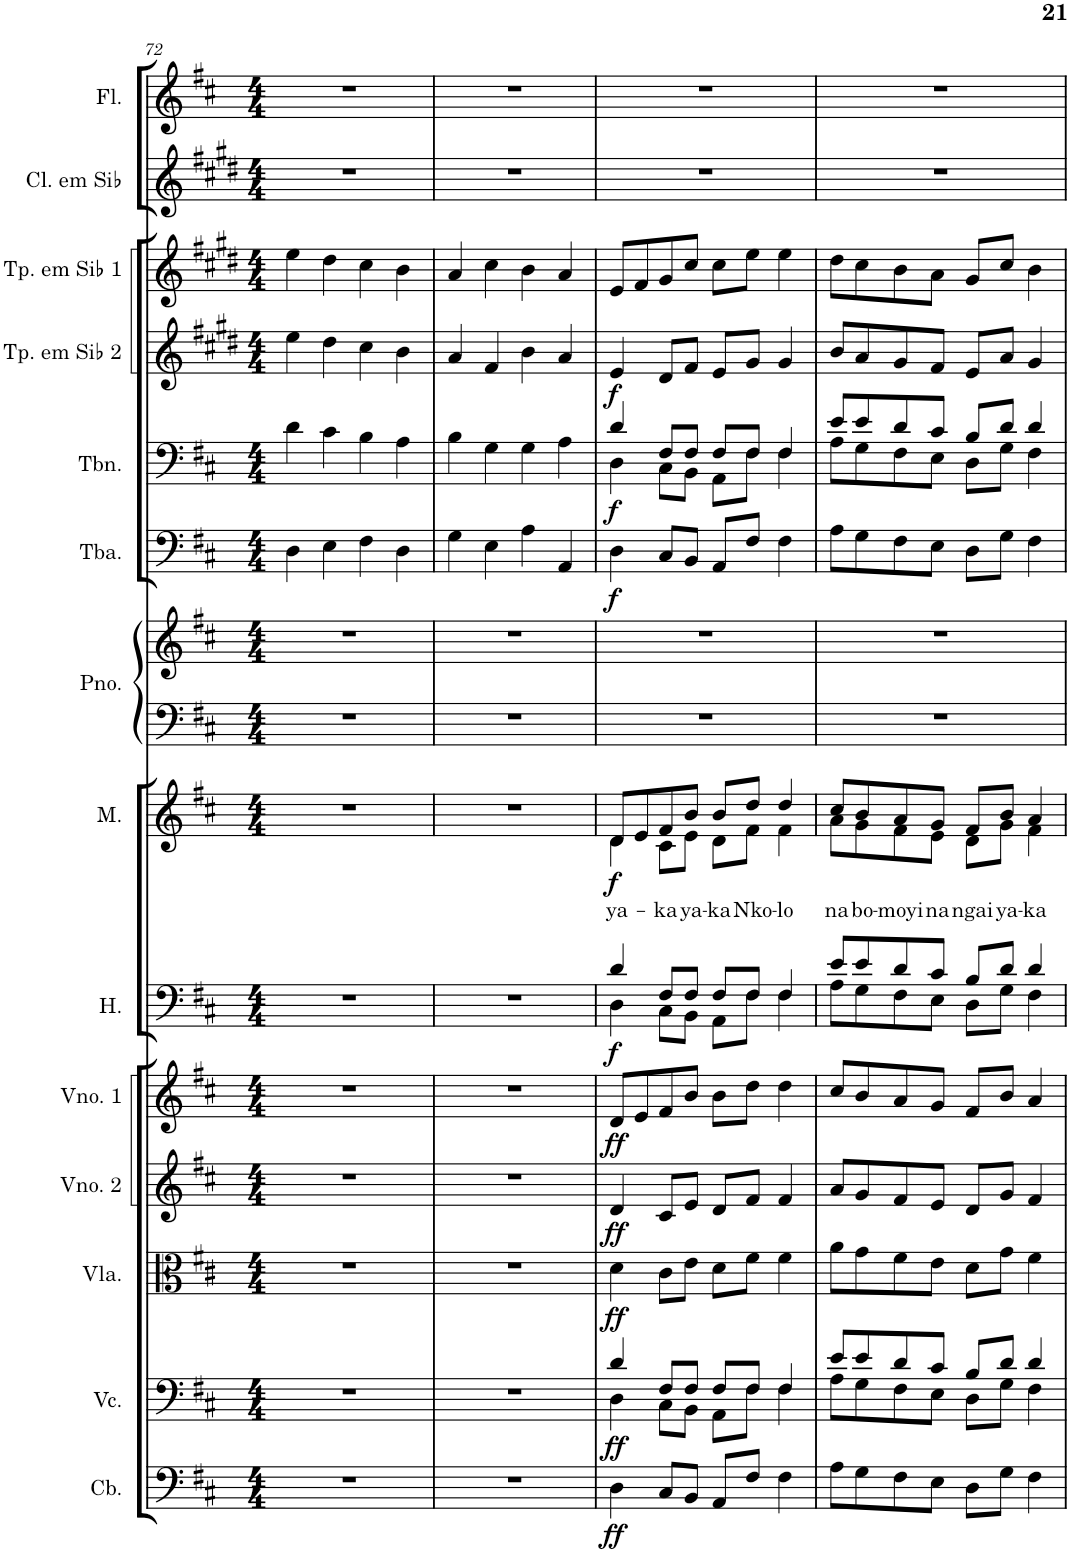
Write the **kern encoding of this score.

**kern	**dynam	**kern	**dynam	**kern	**dynam	**kern	**dynam	**kern	**dynam	**kern	**dynam	**kern	**text	**dynam	**kern	**kern	**kern	**dynam	**kern	**dynam	**kern	**dynam	**kern	**kern	**kern
*part14	*part14	*part13	*part13	*part12	*part12	*part11	*part11	*part10	*part10	*part9	*part9	*part8	*part8	*part8	*part7	*part7	*part6	*part6	*part5	*part5	*part4	*part4	*part3	*part2	*part1
*staff15	*staff15	*staff14	*staff14	*staff13	*staff13	*staff12	*staff12	*staff11	*staff11	*staff10	*staff10	*staff9	*staff9	*staff9	*staff8	*staff7	*staff6	*staff6	*staff5	*staff5	*staff4	*staff4	*staff3	*staff2	*staff1
*I"Contrabaixo	*	*I"Violoncelo	*	*I"Viola	*	*I"Violino 2	*	*I"Violino 1	*	*I"Homens	*	*I"Senhoras	*	*	*I"Piano	*	*I"Tuba	*	*I"Trombone	*	*I"Trompete em Sib 2	*	*I"Trompete em Sib 1	*I"Clarinete em Sib	*I"Flauta Transversal
*I'Cb.	*	*I'Vc.	*	*I'Vla.	*	*I'Vno. 2	*	*I'Vno. 1	*	*I'H.	*	*	*	*	*I'Pno.	*	*I'Tba.	*	*I'Tbn.	*	*I'Tp. em Sib 2	*	*I'Tp. em Sib 1	*I'Cl. em Sib	*I'Fl.
!!LO:PB:g=z
*clefF4	*	*clefF4	*	*clefC3	*	*clefG2	*	*clefG2	*	*clefF4	*	*clefG2	*	*	*clefF4	*clefG2	*clefF4	*	*clefF4	*	*clefG2	*	*clefG2	*clefG2	*clefG2
*Trd7c12	*	*	*	*	*	*	*	*	*	*	*	*	*	*	*	*	*	*	*	*	*Trd1c2	*	*Trd1c2	*Trd1c2	*
*k[f#c#]	*	*k[f#c#]	*	*k[f#c#]	*	*k[f#c#]	*	*k[f#c#]	*	*k[f#c#]	*	*k[f#c#]	*	*	*k[f#c#]	*k[f#c#]	*k[f#c#]	*	*k[f#c#]	*	*k[f#c#g#d#]	*	*k[f#c#g#d#]	*k[f#c#g#d#]	*k[f#c#]
*M4/4	*	*M4/4	*	*M4/4	*	*M4/4	*	*M4/4	*	*M4/4	*	*M4/4	*	*	*M4/4	*M4/4	*M4/4	*	*M4/4	*	*M4/4	*	*M4/4	*M4/4	*M4/4
=72	=72	=72	=72	=72	=72	=72	=72	=72	=72	=72	=72	=72	=72	=72	=72	=72	=72	=72	=72	=72	=72	=72	=72	=72	=72
1r	.	1r	.	1r	.	1r	.	1r	.	1r	.	1r	.	.	1r	1r	4D\	.	4d\	.	4ee\	.	4ee\	1r	1r
.	.	.	.	.	.	.	.	.	.	.	.	.	.	.	.	.	4E\	.	4c#\	.	4dd#\	.	4dd#\	.	.
.	.	.	.	.	.	.	.	.	.	.	.	.	.	.	.	.	4F#\	.	4B\	.	4cc#\	.	4cc#\	.	.
.	.	.	.	.	.	.	.	.	.	.	.	.	.	.	.	.	4D\	.	4A\	.	4b\	.	4b\	.	.
=73	=73	=73	=73	=73	=73	=73	=73	=73	=73	=73	=73	=73	=73	=73	=73	=73	=73	=73	=73	=73	=73	=73	=73	=73	=73
1r	.	1r	.	1r	.	1r	.	1r	.	1r	.	1r	.	.	1r	1r	4G\	.	4B\	.	4a/	.	4a/	1r	1r
.	.	.	.	.	.	.	.	.	.	.	.	.	.	.	.	.	4E\	.	4G\	.	4f#/	.	4cc#\	.	.
.	.	.	.	.	.	.	.	.	.	.	.	.	.	.	.	.	4A\	.	4G\	.	4b\	.	4b\	.	.
.	.	.	.	.	.	.	.	.	.	.	.	.	.	.	.	.	4AA/	.	4A\	.	4a/	.	4a/	.	.
=74	=74	=74	=74	=74	=74	=74	=74	=74	=74	=74	=74	=74	=74	=74	=74	=74	=74	=74	=74	=74	=74	=74	=74	=74	=74
*	*	*^	*	*	*	*	*	*	*	*^	*	*^	*	*	*	*	*	*	*	*	*	*	*	*	*
!	!LO:DY:b	!	!	!LO:DY:b	!	!LO:DY:b	!	!LO:DY:b	!	!LO:DY:b	!	!	!LO:DY:b	!	!	!LO:LY:b	!LO:DY:b	!	!	!	!LO:DY:b	!	!LO:DY:b	!	!LO:DY:b	!	!	!
*	*	*	*	*	*	*	*	*	*	*	*	*	*	*	*	*	*	*	*	*	*	*^	*	*	*	*	*	*
4D\	ff	4d/	4D\	ff	4d\	ff	4d/	ff	8d/L	ff	4d/	4D\	f	8d/L	4d\	ya-	f	1r	1r	4D\	f	4d/	4D\	f	4e/	f	8e/L	1r	1r
.	.	.	.	.	.	.	.	.	8e/	.	.	.	.	8e/	.	.	.	.	.	.	.	.	.	.	.	.	8f#/	.	.
!	!	!	!	!	!	!	!	!	!	!	!	!	!	!	!	!LO:LY:b	!	!	!	!	!	!	!	!	!	!	!	!	!
8C#/L	.	8F#/L	8C#\L	.	8c#\L	.	8c#/L	.	8f#/	.	8F#/L	8C#\L	.	8f#/	8c#\L	-ka	.	.	.	8C#/L	.	8F#/L	8C#\L	.	8d#/L	.	8g#/	.	.
!	!	!	!	!	!	!	!	!	!	!	!	!	!	!	!	!LO:LY:b	!	!	!	!	!	!	!	!	!	!	!	!	!
8BB/J	.	8F#/J	8BB\J	.	8e\J	.	8e/J	.	8b/J	.	8F#/J	8BB\J	.	8b/J	8e\J	ya-	.	.	.	8BB/J	.	8F#/J	8BB\J	.	8f#/J	.	8cc#/J	.	.
!	!	!	!	!	!	!	!	!	!	!	!	!	!	!	!	!LO:LY:b	!	!	!	!	!	!	!	!	!	!	!	!	!
8AA/L	.	8F#/L	8AA\L	.	8d\L	.	8d/L	.	8b\L	.	8F#/L	8AA\L	.	8b/L	8d\L	-ka	.	.	.	8AA/L	.	8F#/L	8AA\L	.	8e/L	.	8cc#\L	.	.
!	!	!	!	!	!	!	!	!	!	!	!	!	!	!	!	!LO:LY:b	!	!	!	!	!	!	!	!	!	!	!	!	!
8F#/J	.	8F#/J	8F#\J	.	8f#\J	.	8f#/J	.	8dd\J	.	8F#/J	8F#\J	.	8dd/J	8f#\J	Nko-	.	.	.	8F#/J	.	8F#/J	8F#\J	.	8g#/J	.	8ee\J	.	.
!	!	!	!	!	!	!	!	!	!	!	!	!	!	!	!	!LO:LY:b	!	!	!	!	!	!	!	!	!	!	!	!	!
4F#\	.	4F#/	4F#\	.	4f#\	.	4f#/	.	4dd\	.	4F#/	4F#\	.	4dd/	4f#\	-lo	.	.	.	4F#\	.	4F#/	4F#\	.	4g#/	.	4ee\	.	.
=75	=75	=75	=75	=75	=75	=75	=75	=75	=75	=75	=75	=75	=75	=75	=75	=75	=75	=75	=75	=75	=75	=75	=75	=75	=75	=75	=75	=75	=75
!	!	!	!	!	!	!	!	!	!	!	!	!	!	!	!	!LO:LY:b	!	!	!	!	!	!	!	!	!	!	!	!	!
8A\L	.	8e/L	8A\L	.	8a\L	.	8a/L	.	8cc#/L	.	8e/L	8A\L	.	8cc#/L	8a\L	na	.	1r	1r	8A\L	.	8e/L	8A\L	.	8b/L	.	8dd#\L	1r	1r
!	!	!	!	!	!	!	!	!	!	!	!	!	!	!	!	!LO:LY:b	!	!	!	!	!	!	!	!	!	!	!	!	!
8G\	.	8e/	8G\	.	8g\	.	8g/	.	8b/	.	8e/	8G\	.	8b/	8g\	bo-	.	.	.	8G\	.	8e/	8G\	.	8a/	.	8cc#\	.	.
!	!	!	!	!	!	!	!	!	!	!	!	!	!	!	!	!LO:LY:b	!	!	!	!	!	!	!	!	!	!	!	!	!
8F#\	.	8d/	8F#\	.	8f#\	.	8f#/	.	8a/	.	8d/	8F#\	.	8a/	8f#\	-moyi	.	.	.	8F#\	.	8d/	8F#\	.	8g#/	.	8b\	.	.
!	!	!	!	!	!	!	!	!	!	!	!	!	!	!	!	!LO:LY:b	!	!	!	!	!	!	!	!	!	!	!	!	!
8E\J	.	8c#/J	8E\J	.	8e\J	.	8e/J	.	8g/J	.	8c#/J	8E\J	.	8g/J	8e\J	na	.	.	.	8E\J	.	8c#/J	8E\J	.	8f#/J	.	8a\J	.	.
!	!	!	!	!	!	!	!	!	!	!	!	!	!	!	!	!LO:LY:b	!	!	!	!	!	!	!	!	!	!	!	!	!
8D\L	.	8B/L	8D\L	.	8d\L	.	8d/L	.	8f#/L	.	8B/L	8D\L	.	8f#/L	8d\L	ngai	.	.	.	8D\L	.	8B/L	8D\L	.	8e/L	.	8g#/L	.	.
!	!	!	!	!	!	!	!	!	!	!	!	!	!	!	!	!LO:LY:b	!	!	!	!	!	!	!	!	!	!	!	!	!
8G\J	.	8d/J	8G\J	.	8g\J	.	8g/J	.	8b/J	.	8d/J	8G\J	.	8b/J	8g\J	ya-	.	.	.	8G\J	.	8d/J	8G\J	.	8a/J	.	8cc#/J	.	.
!	!	!	!	!	!	!	!	!	!	!	!	!	!	!	!	!LO:LY:b	!	!	!	!	!	!	!	!	!	!	!	!	!
4F#\	.	4d/	4F#\	.	4f#\	.	4f#/	.	4a/	.	4d/	4F#\	.	4a/	4f#\	-ka	.	.	.	4F#\	.	4d/	4F#\	.	4g#/	.	4b\	.	.
*	*	*	*	*	*	*	*	*	*	*	*v	*v	*	*	*	*	*	*	*	*	*	*v	*v	*	*	*	*	*	*
*	*	*v	*v	*	*	*	*	*	*	*	*	*	*v	*v	*	*	*	*	*	*	*	*	*	*	*	*	*
=	=	=	=	=	=	=	=	=	=	=	=	=	=	=	=	=	=	=	=	=	=	=	=	=	=
*-	*-	*-	*-	*-	*-	*-	*-	*-	*-	*-	*-	*-	*-	*-	*-	*-	*-	*-	*-	*-	*-	*-	*-	*-	*-
